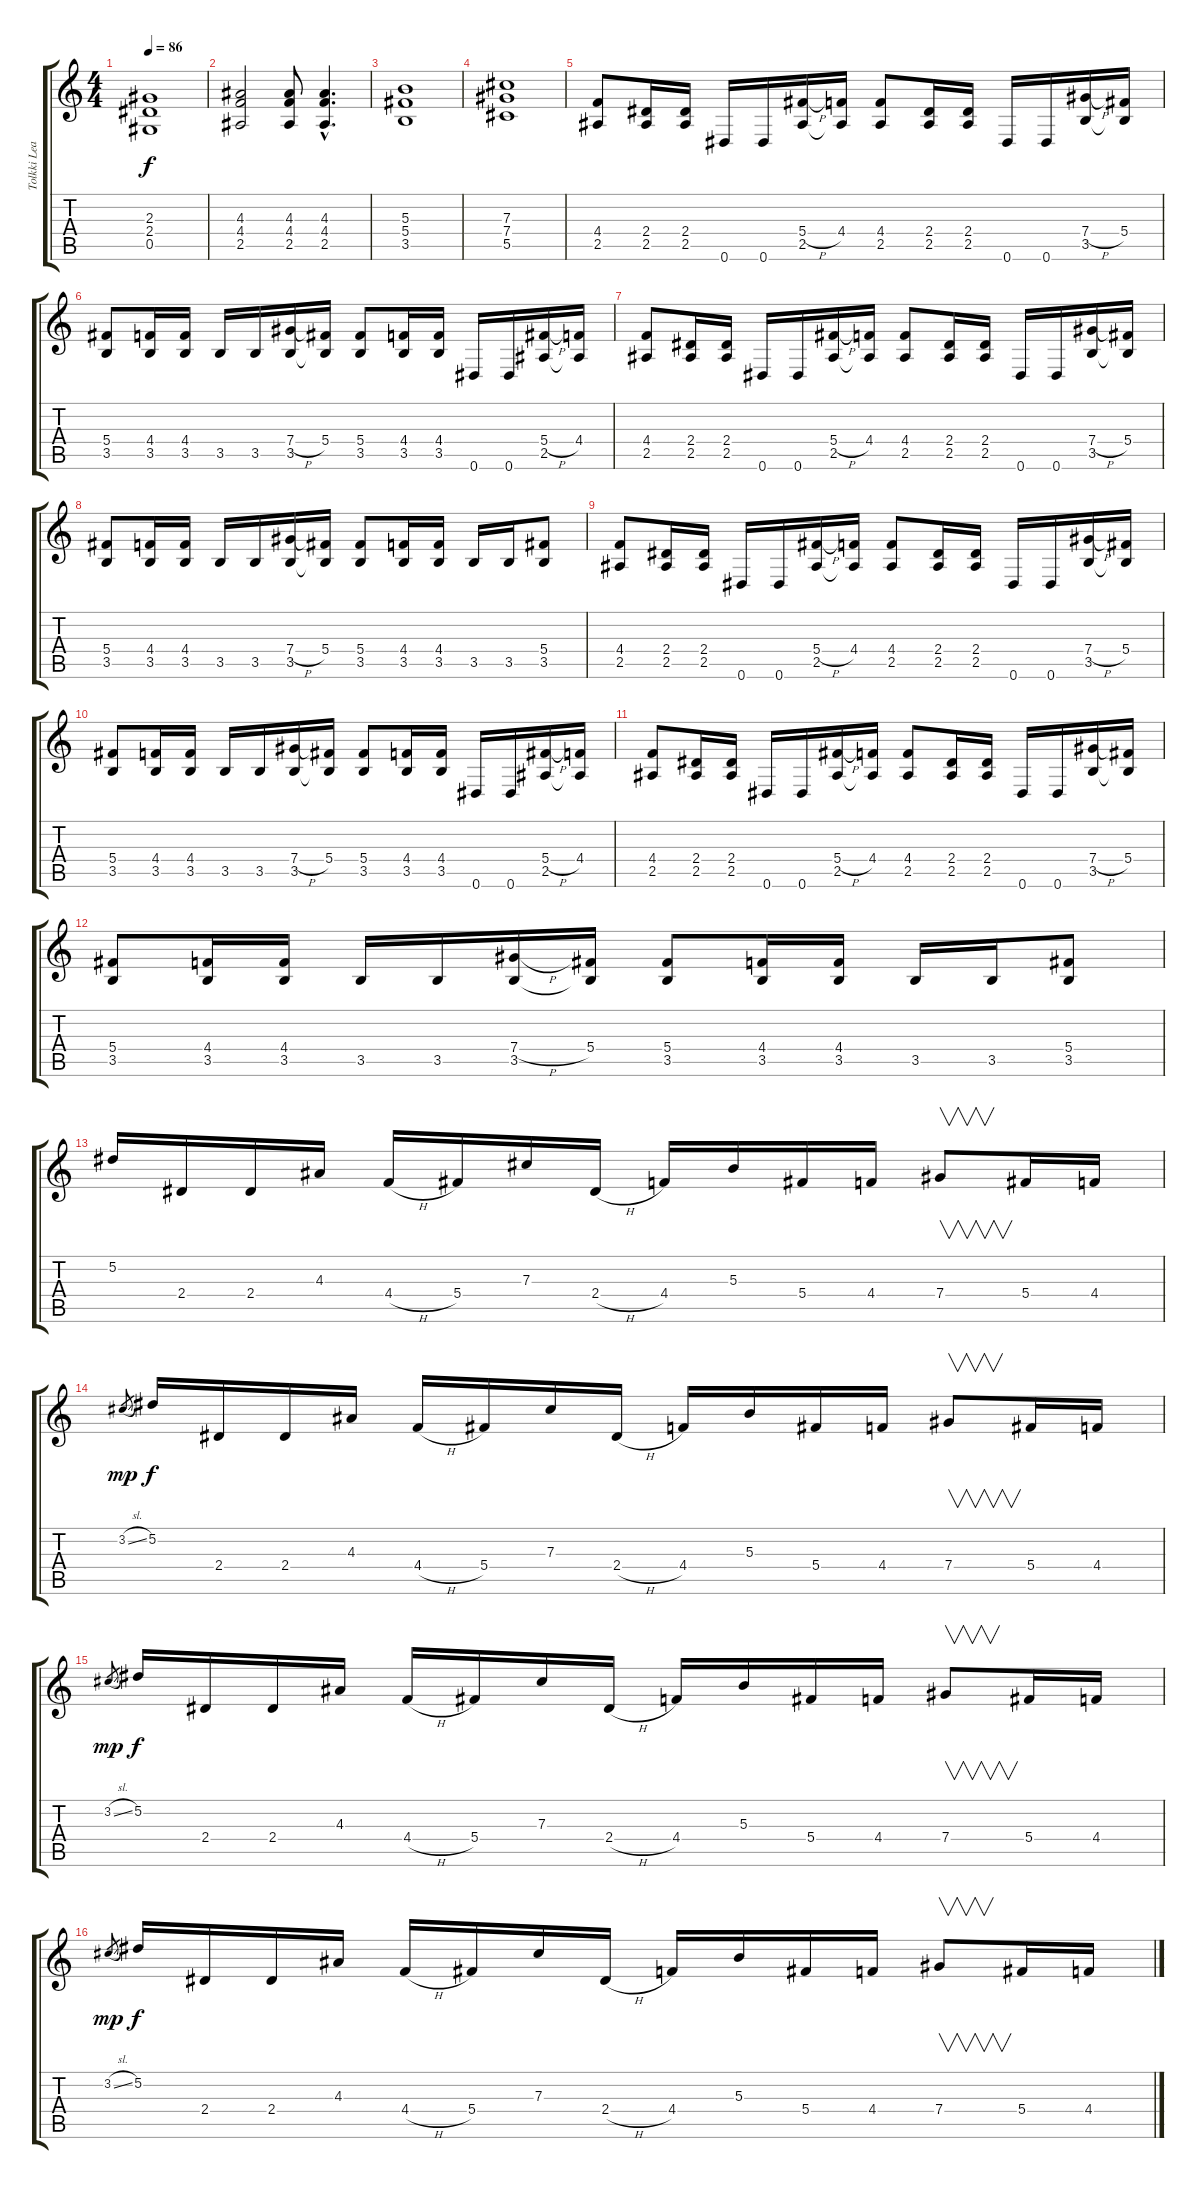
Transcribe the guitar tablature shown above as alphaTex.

\track ("Tolkki Lead" "Tolkki Lea") {instrument overdrivenguitar}
\staff {score tabs}
\tuning (Eb4 Bb3 Gb3 Db3 Ab2 Eb2) {hide}
\ts (4 4)
\tempo 86
\clef g2
\ks c
(2.3 2.4 0.5).1{dy f} |
(4.3 4.4 2.5).2 (4.3 4.4 2.5).8 (4.3{hac} 4.4{hac} 2.5{hac}).4{d} |
(5.3 5.4 3.5).1 |
(7.3 7.4 5.5).1 |
(4.4 2.5).8 (2.4 2.5).16 (2.4 2.5).16 0.6.16 0.6.16 (5.4{h} 2.5).16 (4.4 2.5{t}).16 (4.4 2.5).8 (2.4 2.5).16 (2.4 2.5).16 0.6.16 0.6.16 (7.4{h} 3.5).16 (5.4 3.5{t}).16 |
(5.4 3.5).8 (4.4 3.5).16 (4.4 3.5).16 3.5.16 3.5.16 (7.4{h} 3.5).16 (5.4 3.5{t}).16 (5.4 3.5).8 (4.4 3.5).16 (4.4 3.5).16 0.6.16 0.6.16 (5.4{h} 2.5).16 (4.4 2.5{t}).16 |
(4.4 2.5).8 (2.4 2.5).16 (2.4 2.5).16 0.6.16 0.6.16 (5.4{h} 2.5).16 (4.4 2.5{t}).16 (4.4 2.5).8 (2.4 2.5).16 (2.4 2.5).16 0.6.16 0.6.16 (7.4{h} 3.5).16 (5.4 3.5{t}).16 |
(5.4 3.5).8 (4.4 3.5).16 (4.4 3.5).16 3.5.16 3.5.16 (7.4{h} 3.5).16 (5.4 3.5{t}).16 (5.4 3.5).8 (4.4 3.5).16 (4.4 3.5).16 3.5.16 3.5.16 (5.4 3.5).8 |
(4.4 2.5).8 (2.4 2.5).16 (2.4 2.5).16 0.6.16 0.6.16 (5.4{h} 2.5).16 (4.4 2.5{t}).16 (4.4 2.5).8 (2.4 2.5).16 (2.4 2.5).16 0.6.16 0.6.16 (7.4{h} 3.5).16 (5.4 3.5{t}).16 |
(5.4 3.5).8 (4.4 3.5).16 (4.4 3.5).16 3.5.16 3.5.16 (7.4{h} 3.5).16 (5.4 3.5{t}).16 (5.4 3.5).8 (4.4 3.5).16 (4.4 3.5).16 0.6.16 0.6.16 (5.4{h} 2.5).16 (4.4 2.5{t}).16 |
(4.4 2.5).8 (2.4 2.5).16 (2.4 2.5).16 0.6.16 0.6.16 (5.4{h} 2.5).16 (4.4 2.5{t}).16 (4.4 2.5).8 (2.4 2.5).16 (2.4 2.5).16 0.6.16 0.6.16 (7.4{h} 3.5).16 (5.4 3.5{t}).16 |
(5.4 3.5).8 (4.4 3.5).16 (4.4 3.5).16 3.5.16 3.5.16 (7.4{h} 3.5).16 (5.4 3.5{t}).16 (5.4 3.5).8 (4.4 3.5).16 (4.4 3.5).16 3.5.16 3.5.16 (5.4 3.5).8 |
5.2.16 2.4.16 2.4.16 4.3.16 4.4{h}.16 5.4.16 7.3.16 2.4{h}.16 4.4.16 5.3.16 5.4.16 4.4.16 7.4.8{v} 5.4.16 4.4.16 |
3.2{sl}.8{gr dy mp} 5.2.16{dy f} 2.4.16 2.4.16 4.3.16 4.4{h}.16 5.4.16 7.3.16 2.4{h}.16 4.4.16 5.3.16 5.4.16 4.4.16 7.4.8{v} 5.4.16 4.4.16 |
3.2{sl}.8{gr dy mp} 5.2.16{dy f} 2.4.16 2.4.16 4.3.16 4.4{h}.16 5.4.16 7.3.16 2.4{h}.16 4.4.16 5.3.16 5.4.16 4.4.16 7.4.8{v} 5.4.16 4.4.16 |
3.2{sl}.8{gr dy mp} 5.2.16{dy f} 2.4.16 2.4.16 4.3.16 4.4{h}.16 5.4.16 7.3.16 2.4{h}.16 4.4.16 5.3.16 5.4.16 4.4.16 7.4.8{v} 5.4.16 4.4.16
